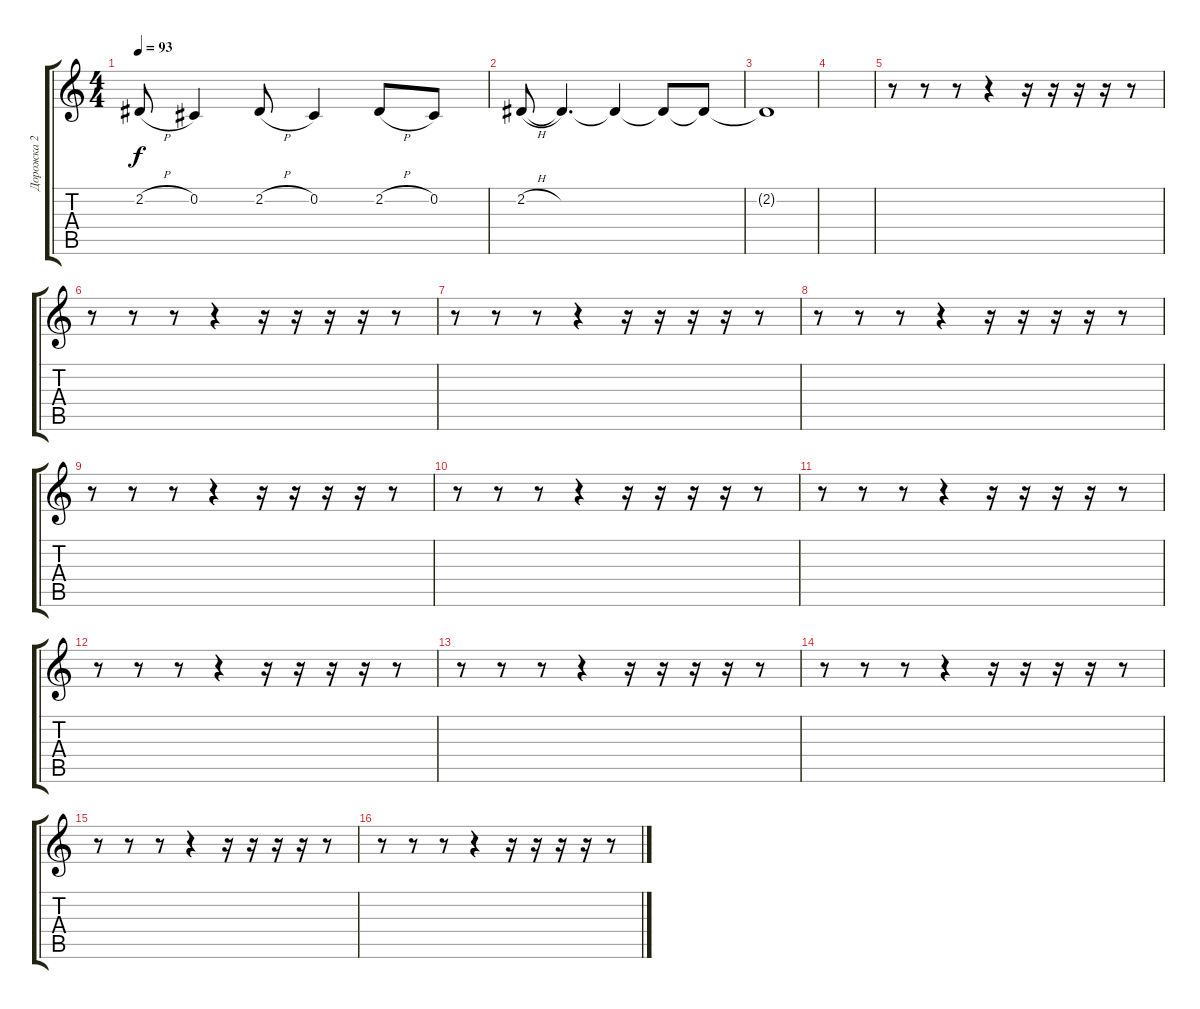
\track ("Дорожка 2" "Дорожка 2") {instrument honkytonkpiano}
\staff {score tabs}
\tuning (F4 Db4 Ab3 D3 A2 Db2) {hide}
\ts (4 4)
\tempo 93
\clef g2
\ks c
2.2{h}.8{dy f} 0.2.4 2.2{h}.8 0.2.4 2.2{h}.8 0.2.8 |
2.2{h}.8 2.2{t}.4{d} 2.2{t}.4 2.2{t}.8 2.2{t}.8 |
2.2{t}.1 |
|
r.8 r.8 r.8 r.4 r.16 r.16 r.16 r.16 r.8 |
r.8 r.8 r.8 r.4 r.16 r.16 r.16 r.16 r.8 |
r.8 r.8 r.8 r.4 r.16 r.16 r.16 r.16 r.8 |
r.8 r.8 r.8 r.4 r.16 r.16 r.16 r.16 r.8 |
r.8 r.8 r.8 r.4 r.16 r.16 r.16 r.16 r.8 |
r.8 r.8 r.8 r.4 r.16 r.16 r.16 r.16 r.8 |
r.8 r.8 r.8 r.4 r.16 r.16 r.16 r.16 r.8 |
r.8 r.8 r.8 r.4 r.16 r.16 r.16 r.16 r.8 |
r.8 r.8 r.8 r.4 r.16 r.16 r.16 r.16 r.8 |
r.8 r.8 r.8 r.4 r.16 r.16 r.16 r.16 r.8 |
r.8 r.8 r.8 r.4 r.16 r.16 r.16 r.16 r.8 |
r.8 r.8 r.8 r.4 r.16 r.16 r.16 r.16 r.8
